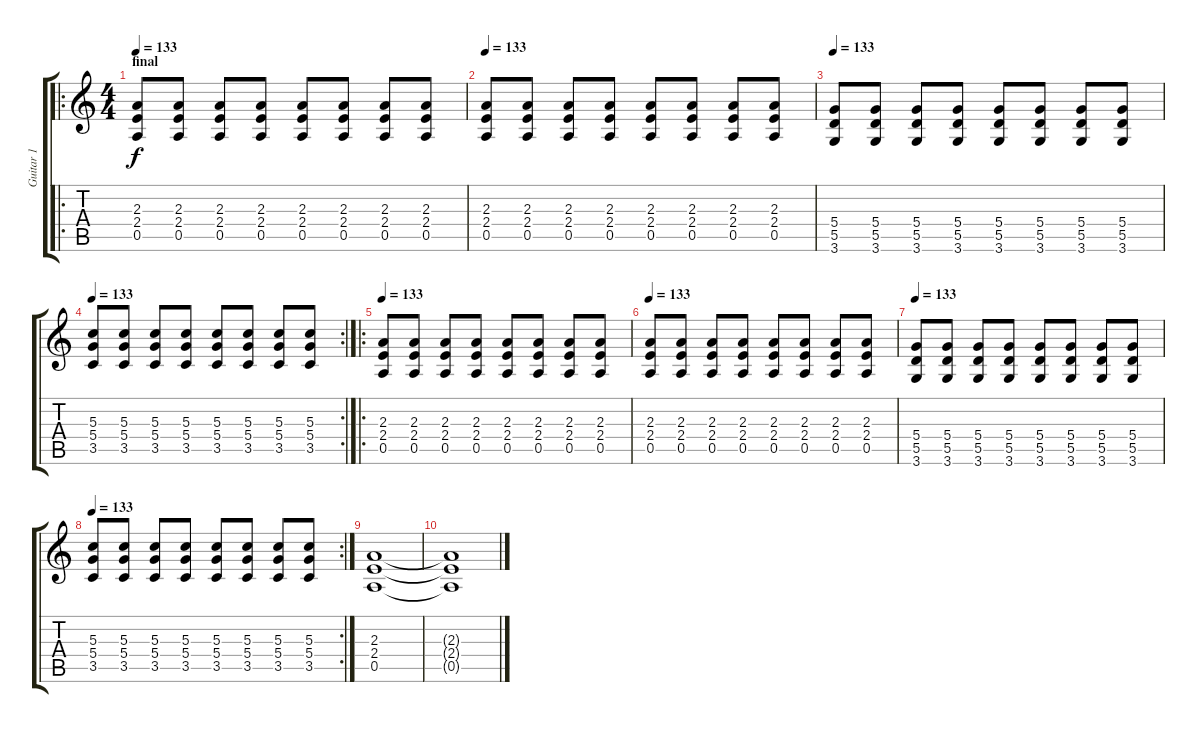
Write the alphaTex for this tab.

\track ("Guitar 1" "Guitar 1") {instrument overdrivenguitar}
\staff {score tabs}
\tuning (E4 B3 G3 D3 A2 E2) {hide}
\ro
\ts (4 4)
\section ("" "final")
\tempo 133
\clef g2
\ks c
(2.3 2.4 0.5).8{dy f} (2.3 2.4 0.5).8 (2.3 2.4 0.5).8 (2.3 2.4 0.5).8 (2.3 2.4 0.5).8 (2.3 2.4 0.5).8 (2.3 2.4 0.5).8 (2.3 2.4 0.5).8 |
\tempo 133
(2.3 2.4 0.5).8 (2.3 2.4 0.5).8 (2.3 2.4 0.5).8 (2.3 2.4 0.5).8 (2.3 2.4 0.5).8 (2.3 2.4 0.5).8 (2.3 2.4 0.5).8 (2.3 2.4 0.5).8 |
\tempo 133
(5.4 5.5 3.6).8 (5.4 5.5 3.6).8 (5.4 5.5 3.6).8 (5.4 5.5 3.6).8 (5.4 5.5 3.6).8 (5.4 5.5 3.6).8 (5.4 5.5 3.6).8 (5.4 5.5 3.6).8 |
\rc 2
\tempo 133
(5.3 5.4 3.5).8 (5.3 5.4 3.5).8 (5.3 5.4 3.5).8 (5.3 5.4 3.5).8 (5.3 5.4 3.5).8 (5.3 5.4 3.5).8 (5.3 5.4 3.5).8 (5.3 5.4 3.5).8 |
\ro
\tempo 133
(2.3 2.4 0.5).8 (2.3 2.4 0.5).8 (2.3 2.4 0.5).8 (2.3 2.4 0.5).8 (2.3 2.4 0.5).8 (2.3 2.4 0.5).8 (2.3 2.4 0.5).8 (2.3 2.4 0.5).8 |
\tempo 133
(2.3 2.4 0.5).8 (2.3 2.4 0.5).8 (2.3 2.4 0.5).8 (2.3 2.4 0.5).8 (2.3 2.4 0.5).8 (2.3 2.4 0.5).8 (2.3 2.4 0.5).8 (2.3 2.4 0.5).8 |
\tempo 133
(5.4 5.5 3.6).8 (5.4 5.5 3.6).8 (5.4 5.5 3.6).8 (5.4 5.5 3.6).8 (5.4 5.5 3.6).8 (5.4 5.5 3.6).8 (5.4 5.5 3.6).8 (5.4 5.5 3.6).8 |
\rc 2
\tempo 133
(5.3 5.4 3.5).8 (5.3 5.4 3.5).8 (5.3 5.4 3.5).8 (5.3 5.4 3.5).8 (5.3 5.4 3.5).8 (5.3 5.4 3.5).8 (5.3 5.4 3.5).8 (5.3 5.4 3.5).8 |
(2.3 2.4 0.5).1 |
(2.3{t} 2.4{t} 0.5{t}).1
